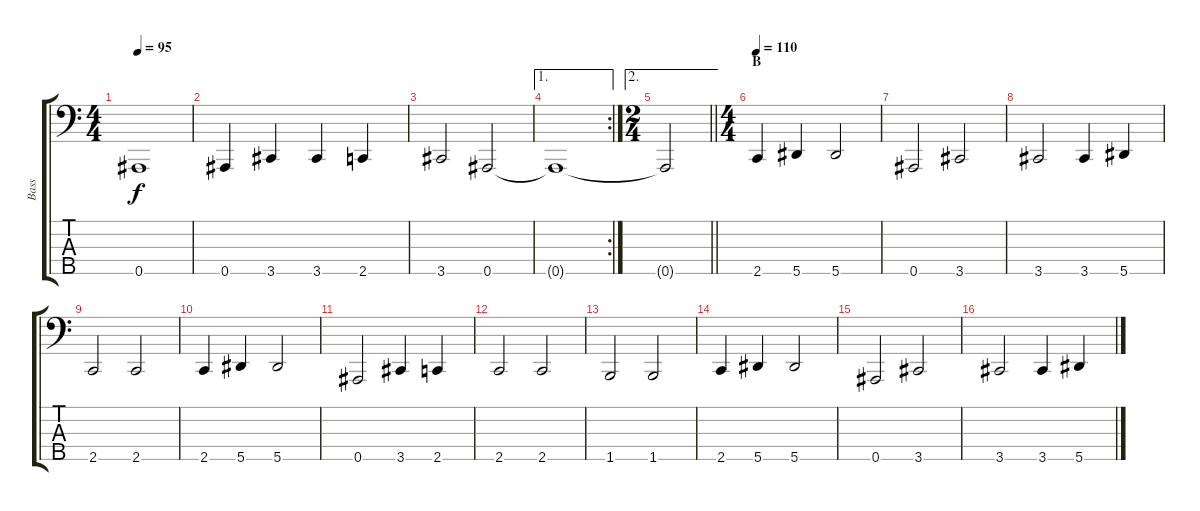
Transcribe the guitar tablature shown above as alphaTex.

\track ("Bass" "Bass") {instrument electricbassfinger}
\staff {score tabs}
\tuning (Gb2 Db2 Ab1 Eb1 Bb0) {hide}
\ts (4 4)
\tempo 95
\clef f4
\ks c
0.5{t}.1{dy f} |
0.5.4 3.5.4 3.5.4 2.5.4 |
3.5.2 0.5.2 |
\ae 1
\rc 2
0.5{t}.1 |
\ae 2
\ts (2 4)
\barLineRight lightlight
0.5{t}.2 |
\ts (4 4)
\section ("" "B")
\tempo 110
2.5.4 5.5.4 5.5.2 |
0.5.2 3.5.2 |
3.5.2 3.5.4 5.5.4 |
2.5.2 2.5.2 |
2.5.4 5.5.4 5.5.2 |
0.5.2 3.5.4 2.5.4 |
2.5.2 2.5.2 |
1.5.2 1.5.2 |
2.5.4 5.5.4 5.5.2 |
0.5.2 3.5.2 |
3.5.2 3.5.4 5.5.4
